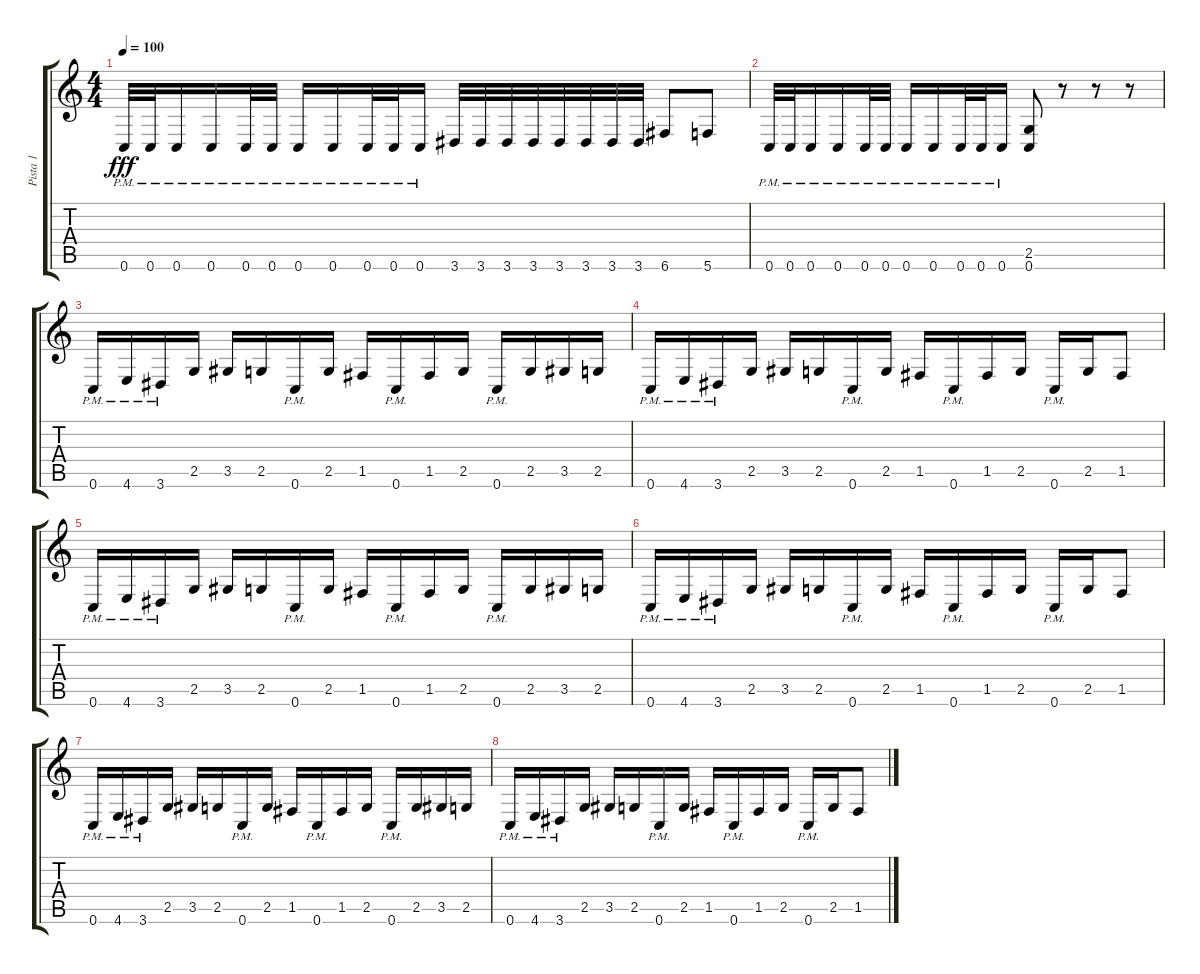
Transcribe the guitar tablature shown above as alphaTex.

\track ("Pista 1" "Pista 1") {instrument distortionguitar}
\staff {score tabs}
\tuning (C4 G3 Eb3 Bb2 F2 C2) {hide}
\ts (4 4)
\tempo 100
\clef g2
\ks c
0.6{pm}.32{dy fff} 0.6{pm}.32 0.6{pm}.16 0.6{pm}.16 0.6{pm}.32 0.6{pm}.32 0.6{pm}.16 0.6{pm}.16 0.6{pm}.32 0.6{pm}.32 0.6{pm}.16 3.6.32 3.6.32 3.6.32 3.6.32 3.6.32 3.6.32 3.6.32 3.6.32 6.6.8 5.6.8 |
0.6{pm}.32 0.6{pm}.32 0.6{pm}.16 0.6{pm}.16 0.6{pm}.32 0.6{pm}.32 0.6{pm}.16 0.6{pm}.16 0.6{pm}.32 0.6{pm}.32 0.6{pm}.16 (2.5 0.6).8 r.8 r.8 r.8 |
0.6{pm}.16 4.6{pm}.16 3.6{pm}.16 2.5.16 3.5.16 2.5.16 0.6{pm}.16 2.5.16 1.5.16 0.6{pm}.16 1.5.16 2.5.16 0.6{pm}.16 2.5.16 3.5.16 2.5.16 |
0.6{pm}.16 4.6{pm}.16 3.6{pm}.16 2.5.16 3.5.16 2.5.16 0.6{pm}.16 2.5.16 1.5.16 0.6{pm}.16 1.5.16 2.5.16 0.6{pm}.16 2.5.16 1.5.8 |
0.6{pm}.16 4.6{pm}.16 3.6{pm}.16 2.5.16 3.5.16 2.5.16 0.6{pm}.16 2.5.16 1.5.16 0.6{pm}.16 1.5.16 2.5.16 0.6{pm}.16 2.5.16 3.5.16 2.5.16 |
0.6{pm}.16 4.6{pm}.16 3.6{pm}.16 2.5.16 3.5.16 2.5.16 0.6{pm}.16 2.5.16 1.5.16 0.6{pm}.16 1.5.16 2.5.16 0.6{pm}.16 2.5.16 1.5.8 |
0.6{pm}.16 4.6{pm}.16 3.6{pm}.16 2.5.16 3.5.16 2.5.16 0.6{pm}.16 2.5.16 1.5.16 0.6{pm}.16 1.5.16 2.5.16 0.6{pm}.16 2.5.16 3.5.16 2.5.16 |
0.6{pm}.16 4.6{pm}.16 3.6{pm}.16 2.5.16 3.5.16 2.5.16 0.6{pm}.16 2.5.16 1.5.16 0.6{pm}.16 1.5.16 2.5.16 0.6{pm}.16 2.5.16 1.5.8
